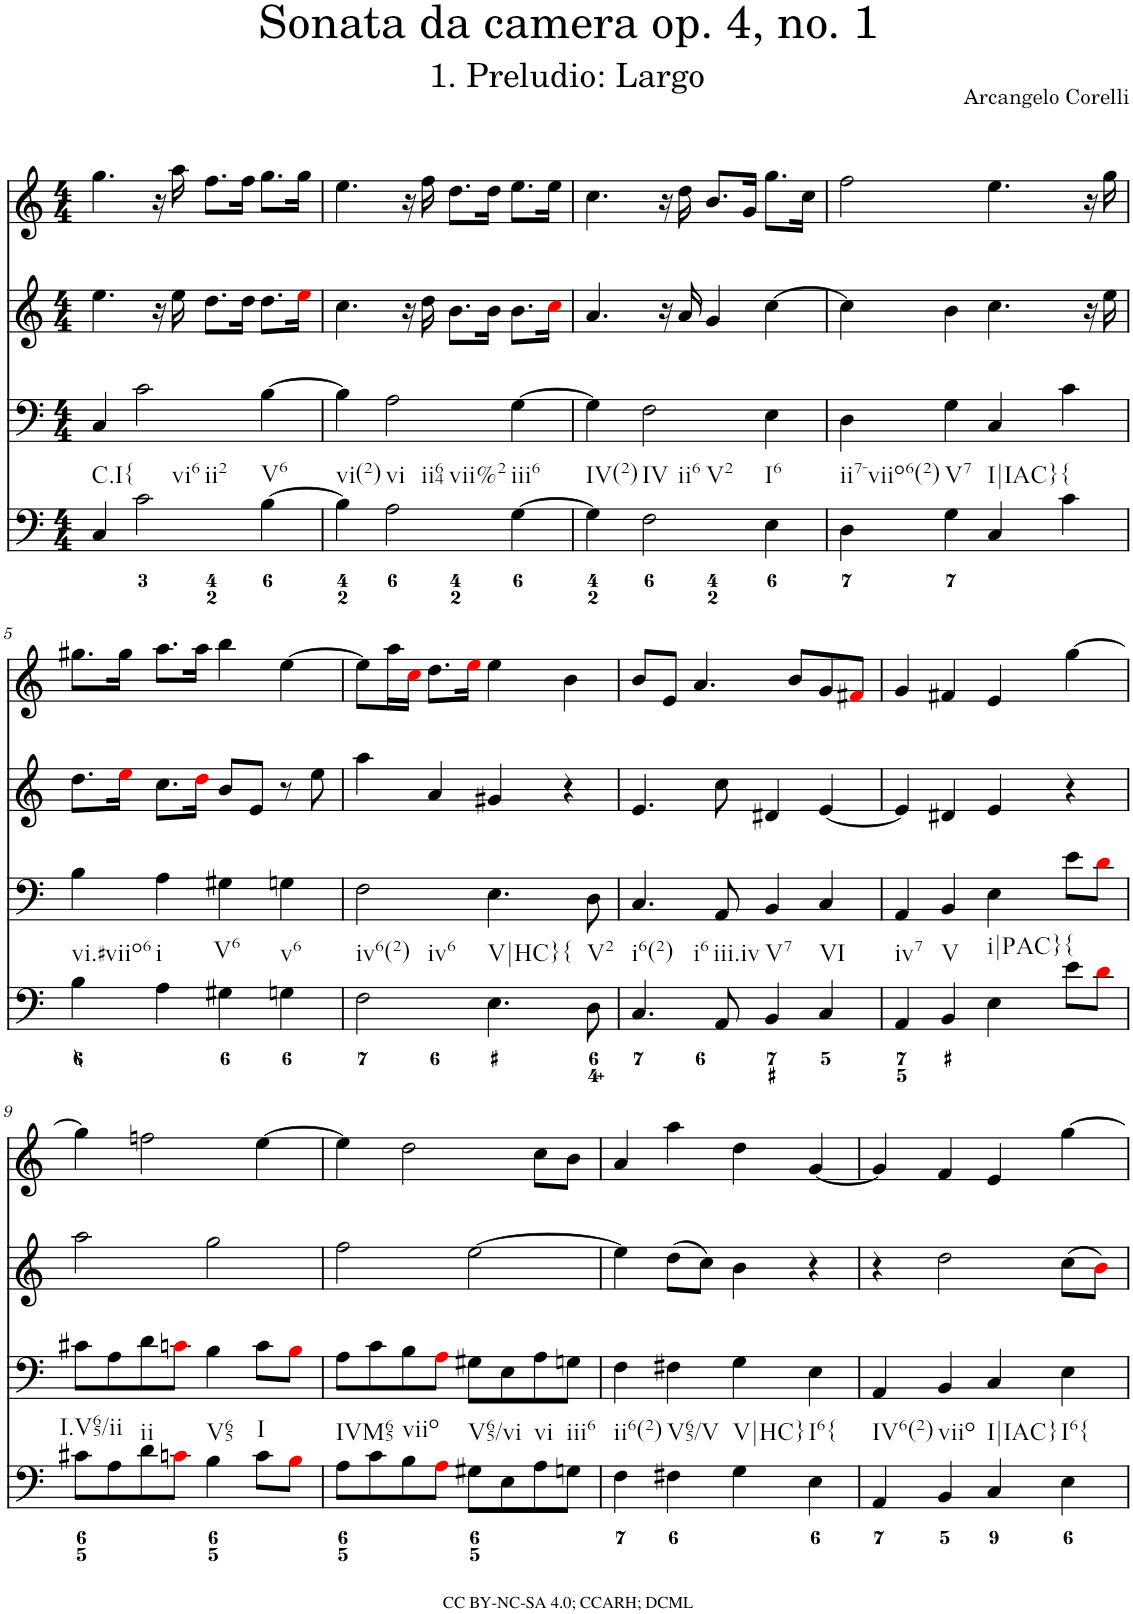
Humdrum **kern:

**kern	**kern	**kern	**kern
*part4	*part3	*part2	*part1
*staff4	*staff3	*staff2	*staff1
*I"Piano	*I"Piano	*I"Piano	*I"Piano
*I'Pno	*I'Pno	*I'Pno	*I'Pno
*clefF4	*clefF4	*clefG2	*clefG2
*k[]	*k[]	*k[]	*k[]
*M4/4	*M4/4	*M4/4	*M4/4
=1	=1	=1	=1
!LO:TX:b:t=C.I{	!	!	!
4C/	4C/	4.ee\	4.gg\
!LO:TX:b:t=vi6	!	!	!
!LO:TX:b:t=ii2	!	!	!
2c\	2c\	.	.
.	.	16r	16r
.	.	16ee\	16aa\
.	.	8.dd\L	8.ff\L
.	.	16dd\Jk	16ff\Jk
!LO:TX:b:t=V6	!	!	!
[4B\	[4B\	8.dd\L	8.gg\L
.	.	16eei\Jk	16gg\Jk
=2	=2	=2	=2
!LO:TX:b:t=vi(2)	!	!	!
4B\]	4B\]	4.cc\	4.ee\
!LO:TX:b:t=vi	!	!	!
!LO:TX:b:t=ii64	!	!	!
!LO:TX:b:t=vii%2	!	!	!
2A\	2A\	.	.
.	.	16r	16r
.	.	16dd\	16ff\
.	.	8.b\L	8.dd\L
.	.	16b\Jk	16dd\Jk
!LO:TX:b:t=iii6	!	!	!
[4G\	[4G\	8.b\L	8.ee\L
.	.	16cci\Jk	16ee\Jk
=3	=3	=3	=3
!LO:TX:b:t=IV(2)	!	!	!
4G\]	4G\]	4.a/	4.cc\
!LO:TX:b:t=IV	!	!	!
!LO:TX:b:t=ii6	!	!	!
!LO:TX:b:t=V2	!	!	!
2F\	2F\	.	.
.	.	16r	16r
.	.	16a/	16dd\
.	.	4g/	8.b/L
.	.	.	16g/Jk
!LO:TX:b:t=I6	!	!	!
4E\	4E\	[4cc\	8.gg\L
.	.	.	16cc\Jk
=4	=4	=4	=4
!LO:TX:b:t=ii7-viio6(2)	!	!	!
4D\	4D\	4cc\]	2ff\
!LO:TX:b:t=V7	!	!	!
4G\	4G\	4b\	.
!LO:TX:b:t=I|IAC}	!	!	!
4C/	4C/	4.cc\	4.ee\
!LO:TX:b:t={	!	!	!
4c\	4c\	.	.
.	.	16r	16r
.	.	16ee\	16gg\
!!LO:LB:g=z
=5	=5	=5	=5
!LO:TX:b:t=vi.#viio6	!	!	!
4B\	4B\	8.dd\L	8.gg#X\L
.	.	16eei\Jk	16gg#\Jk
!LO:TX:b:t=i	!	!	!
4A\	4A\	8.cc\L	8.aa\L
.	.	16ddi\Jk	16aa\Jk
!LO:TX:b:t=V6	!	!	!
4G#X\	4G#X\	8b/L	4bb\
.	.	8e/J	.
!LO:TX:b:t=v6	!	!	!
4Gn\	4Gn\	8r	[4ee\
.	.	8ee\	.
=6	=6	=6	=6
!LO:TX:b:t=iv6(2)	!	!	!
!LO:TX:b:t=iv6	!	!	!
2F\	2F\	4aa\	8ee\L]
.	.	.	16aa\L
.	.	.	16cci\JJ
.	.	4a/	8.dd\L
.	.	.	16eei\Jk
!LO:TX:b:t=V|HC}	!	!	!
!LO:TX:b:t={	!	!	!
4.E\	4.E\	4g#X/	4ee\
.	.	4r	4b\
!LO:TX:b:t=V2	!	!	!
8D\	8D\	.	.
=7	=7	=7	=7
!LO:TX:b:t=i6(2)	!	!	!
!LO:TX:b:t=i6	!	!	!
4.C/	4.C/	4.e/	8b/L
.	.	.	8e/J
.	.	.	4.a/
!LO:TX:b:t=iii.iv	!	!	!
8AA/	8AA/	8cc\	.
!LO:TX:b:t=V7	!	!	!
4BB/	4BB/	4d#X/	.
.	.	.	8b/L
!LO:TX:b:t=VI	!	!	!
4C/	4C/	[4e/	8g/
.	.	.	8f#Xi/J
=8	=8	=8	=8
!LO:TX:b:t=iv7	!	!	!
4AA/	4AA/	4e/]	4g/
!LO:TX:b:t=V	!	!	!
4BB/	4BB/	4d#X/	4f#X/
!LO:TX:b:t=i|PAC}	!	!	!
4E\	4E\	4e/	4e/
!LO:TX:b:t={	!	!	!
8e\L	8e\L	4r	[4gg\
8di\J	8di\J	.	.
!!LO:LB:g=z
=9	=9	=9	=9
!LO:TX:b:t=I.V65/ii	!	!	!
8c#X\L	8c#X\L	2aa\	4gg\]
8A\	8A\	.	.
!LO:TX:b:t=ii	!	!	!
8d\	8d\	.	2ffn\
8cni\J	8cni\J	.	.
!LO:TX:b:t=V65	!	!	!
4B\	4B\	2gg\	.
!LO:TX:b:t=I	!	!	!
8c\L	8c\L	.	[4ee\
8Bi\J	8Bi\J	.	.
=10	=10	=10	=10
!LO:TX:b:t=IVM65	!	!	!
8A\L	8A\L	2ff\	4ee\]
8c\	8c\	.	.
!LO:TX:b:t=viio	!	!	!
8B\	8B\	.	2dd\
8Ai\J	8Ai\J	.	.
!LO:TX:b:t=V65/vi	!	!	!
8G#X\L	8G#X\L	[2ee\	.
8E\	8E\	.	.
!LO:TX:b:t=vi	!	!	!
8A\	8A\	.	8cc\L
!LO:TX:b:t=iii6	!	!	!
8Gn\J	8Gn\J	.	8b\J
=11	=11	=11	=11
!LO:TX:b:t=ii6(2)	!	!	!
4F\	4F\	4ee\]	4a/
!LO:TX:b:t=V65/V	!	!	!
4F#X\	4F#X\	(8dd\L	4aa\
.	.	8cc\J)	.
!LO:TX:b:t=V|HC}	!	!	!
4G\	4G\	4b\	4dd\
!LO:TX:b:t=I6{	!	!	!
4E\	4E\	4r	[4g/
=12	=12	=12	=12
!LO:TX:b:t=IV6(2)	!	!	!
4AA/	4AA/	4r	4g/]
!LO:TX:b:t=viio	!	!	!
4BB/	4BB/	2dd\	4f/
!LO:TX:b:t=I|IAC}	!	!	!
4C/	4C/	.	4e/
!LO:TX:b:t=I6{	!	!	!
4E\	4E\	(8cc\L	[4gg\
.	.	8bi\J)	.
=	=	=	=
*-	*-	*-	*-
